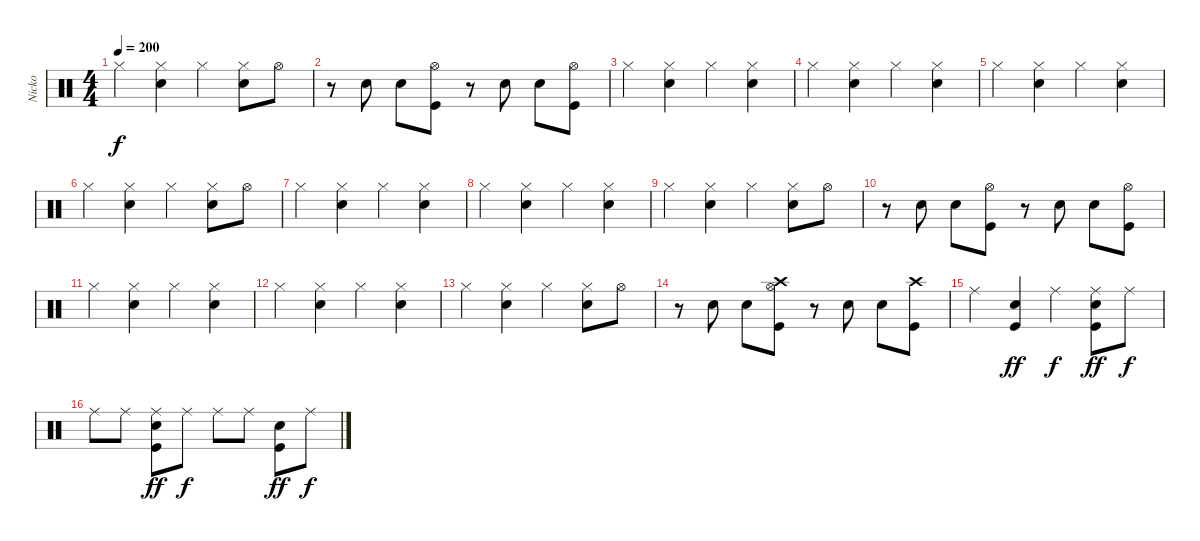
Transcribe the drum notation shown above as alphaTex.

\track ("Nicko" "Nicko") {instrument percussion}
\staff {score}
\articulation defaults
\ts (4 4)
\tempo 200
\clef neutral
\ks c "Hi-Hat (closed)".4{dy f}
("Hi-Hat (closed)" "Electric Snare (hit)").4 "Hi-Hat (closed)".4 ("Hi-Hat (closed)" "Electric Snare (hit)").8 "Hi-Hat (open)".8 |
r.8 "Electric Snare (hit)".8 "Electric Snare (hit)".8 ("Hi-Hat (open)" "Kick (hit)").8 r.8 "Electric Snare (hit)".8 "Electric Snare (hit)".8 ("Hi-Hat (open)" "Kick (hit)").8 |
"Hi-Hat (closed)".4 ("Hi-Hat (closed)" "Electric Snare (hit)").4 "Hi-Hat (closed)".4 ("Hi-Hat (closed)" "Electric Snare (hit)").4 |
"Hi-Hat (closed)".4 ("Hi-Hat (closed)" "Electric Snare (hit)").4 "Hi-Hat (closed)".4 ("Hi-Hat (closed)" "Electric Snare (hit)").4 |
"Hi-Hat (closed)".4 ("Hi-Hat (closed)" "Electric Snare (hit)").4 "Hi-Hat (closed)".4 ("Hi-Hat (closed)" "Electric Snare (hit)").4 |
"Hi-Hat (closed)".4 ("Hi-Hat (closed)" "Electric Snare (hit)").4 "Hi-Hat (closed)".4 ("Hi-Hat (closed)" "Electric Snare (hit)").8 "Hi-Hat (open)".8 |
"Hi-Hat (closed)".4 ("Hi-Hat (closed)" "Electric Snare (hit)").4 "Hi-Hat (closed)".4 ("Hi-Hat (closed)" "Electric Snare (hit)").4 |
"Hi-Hat (closed)".4 ("Hi-Hat (closed)" "Electric Snare (hit)").4 "Hi-Hat (closed)".4 ("Hi-Hat (closed)" "Electric Snare (hit)").4 |
"Hi-Hat (closed)".4 ("Hi-Hat (closed)" "Electric Snare (hit)").4 "Hi-Hat (closed)".4 ("Hi-Hat (closed)" "Electric Snare (hit)").8 "Hi-Hat (open)".8 |
r.8 "Electric Snare (hit)".8 "Electric Snare (hit)".8 ("Hi-Hat (open)" "Kick (hit)").8 r.8 "Electric Snare (hit)".8 "Electric Snare (hit)".8 ("Hi-Hat (open)" "Kick (hit)").8 |
"Hi-Hat (closed)".4 ("Hi-Hat (closed)" "Electric Snare (hit)").4 "Hi-Hat (closed)".4 ("Hi-Hat (closed)" "Electric Snare (hit)").4 |
"Hi-Hat (closed)".4 ("Hi-Hat (closed)" "Electric Snare (hit)").4 "Hi-Hat (closed)".4 ("Hi-Hat (closed)" "Electric Snare (hit)").4 |
"Hi-Hat (closed)".4 ("Hi-Hat (closed)" "Electric Snare (hit)").4 "Hi-Hat (closed)".4 ("Hi-Hat (closed)" "Electric Snare (hit)").8 "Hi-Hat (open)".8 |
r.8 "Electric Snare (hit)".8 "Electric Snare (hit)".8 ("Crash high (hit)" "Hi-Hat (open)" "Kick (hit)").8 r.8 "Electric Snare (hit)".8 "Electric Snare (hit)".8 ("Crash high (hit)" "Kick (hit)").8 |
"Ride (middle)".4 ("Electric Snare (hit)" "Kick (hit)").4{dy ff} "Ride (middle)".4{dy f} ("Ride (middle)" "Electric Snare (hit)" "Kick (hit)").8{dy ff} "Ride (middle)".8{dy f} |
"Ride (middle)".8 "Ride (middle)".8 ("Ride (middle)" "Electric Snare (hit)" "Kick (hit)").8{dy ff} "Ride (middle)".8{dy f} "Ride (middle)".8 "Ride (middle)".8 ("Electric Snare (hit)" "Kick (hit)").8{dy ff} "Ride (middle)".8{dy f}
